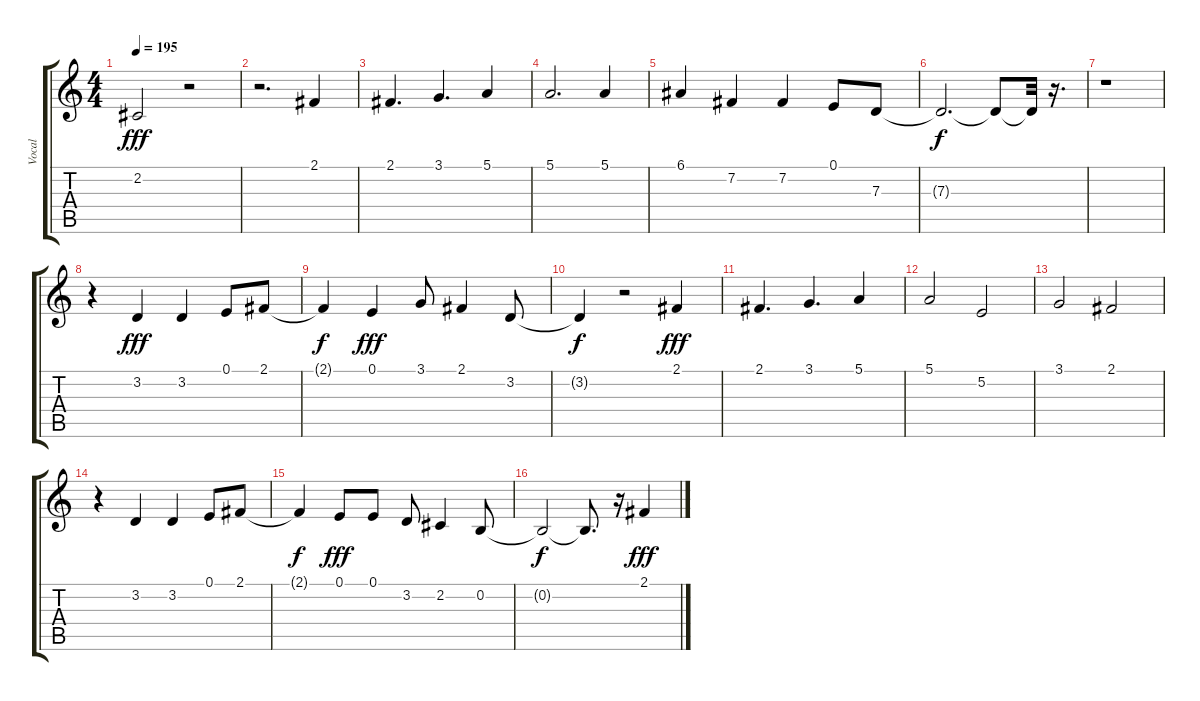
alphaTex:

\track ("Vocal" "Vocal") {instrument flute}
\staff {score tabs}
\tuning (E4 B3 G3 D3 A2 E2) {hide}
\ts (4 4)
\tempo 195
\clef g2
\ks c
2.2.2{dy fff} r.2 |
r.2{d} 2.1.4 |
2.1.4{d} 3.1.4{d} 5.1.4 |
5.1.2{d} 5.1.4 |
6.1.4 7.2.4 7.2.4 0.1.8 7.3.8 |
7.3{t}.2{d dy f} 7.3{t}.8 7.3{t}.32 r.16{d} |
r.1 |
r.4 3.2.4{dy fff} 3.2.4 0.1.8 2.1.8 |
2.1{t}.4{dy f} 0.1.4{dy fff} 3.1.8 2.1.4 3.2.8 |
3.2{t}.4{dy f} r.2 2.1.4{dy fff} |
2.1.4{d} 3.1.4{d} 5.1.4 |
5.1.2 5.2.2 |
3.1.2 2.1.2 |
r.4 3.2.4 3.2.4 0.1.8 2.1.8 |
2.1{t}.4{dy f} 0.1.8{dy fff} 0.1.8 3.2.8 2.2.4 0.2.8 |
0.2{t}.2{dy f} 0.2{t}.8{d} r.16 2.1.4{dy fff}
